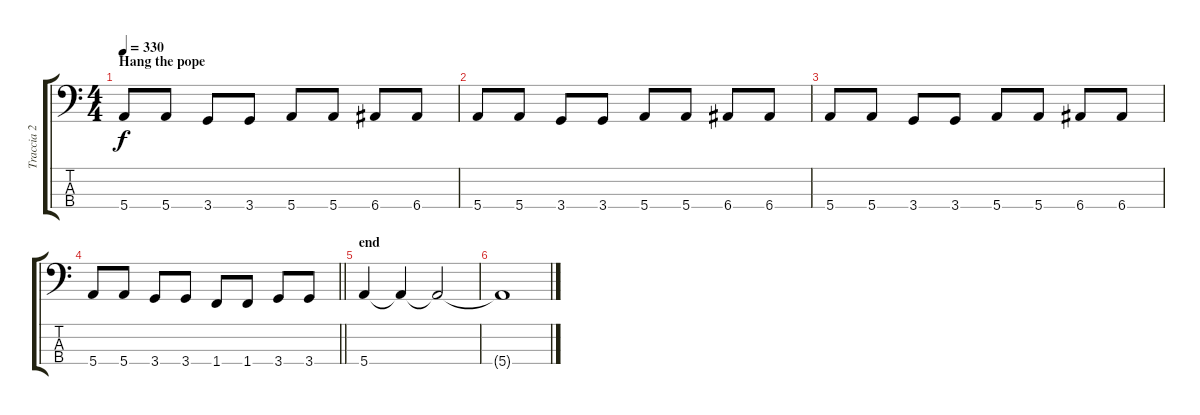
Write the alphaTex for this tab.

\track ("Traccia 2" "Traccia 2") {instrument electricbasspick}
\staff {score tabs}
\tuning (G2 D2 A1 E1) {hide}
\ts (4 4)
\section ("" "Hang the pope")
\tempo 330
\clef f4
\ks c
5.4.8{dy f} 5.4.8 3.4.8 3.4.8 5.4.8 5.4.8 6.4.8 6.4.8 |
5.4.8 5.4.8 3.4.8 3.4.8 5.4.8 5.4.8 6.4.8 6.4.8 |
5.4.8 5.4.8 3.4.8 3.4.8 5.4.8 5.4.8 6.4.8 6.4.8 |
\barLineRight lightlight
5.4.8 5.4.8 3.4.8 3.4.8 1.4.8 1.4.8 3.4.8 3.4.8 |
\section ("" "end")
5.4.4 5.4{t}.4 5.4{t}.2 |
5.4{t}.1
